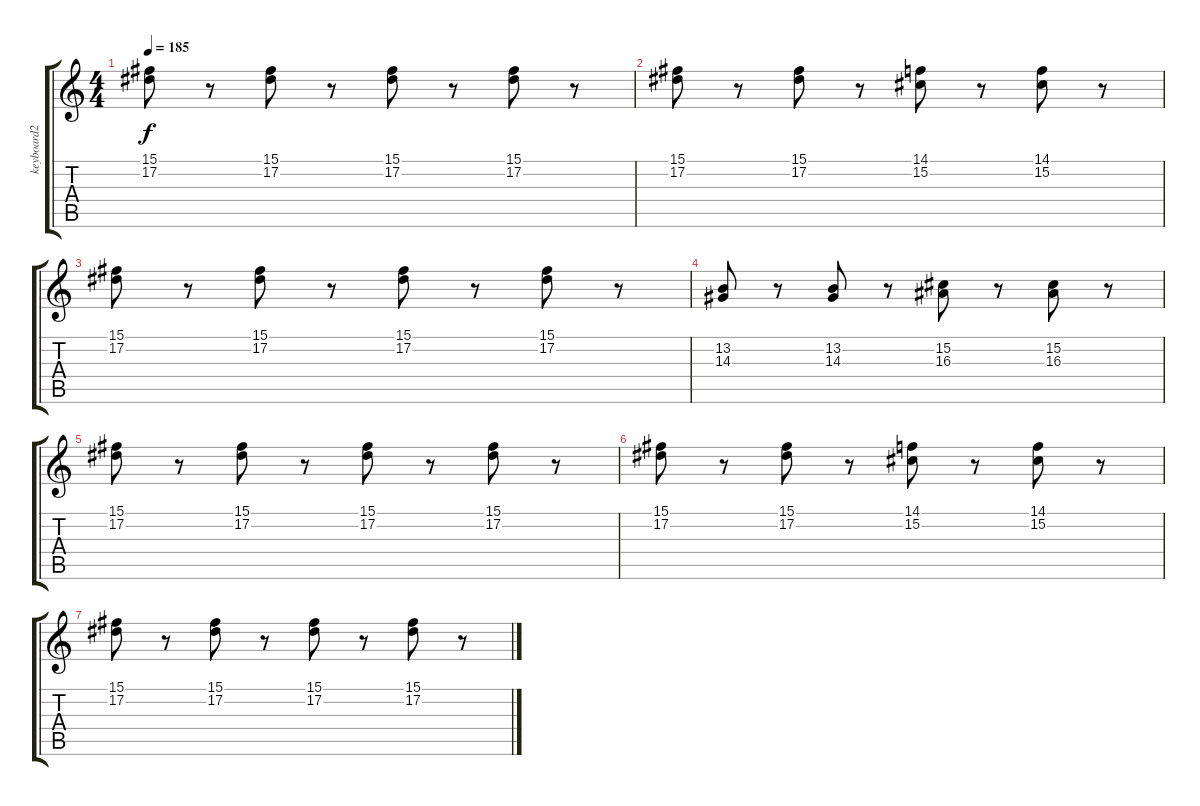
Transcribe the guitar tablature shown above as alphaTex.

\track ("keyboard2" "keyboard2") {instrument stringensemble1}
\staff {score tabs}
\tuning (Eb4 Bb3 Gb3 Db3 Ab2 Eb2) {hide}
\ts (4 4)
\tempo 185
\clef g2
\ks c
(15.1 17.2).8{dy f} r.8 (15.1 17.2).8 r.8 (15.1 17.2).8 r.8 (15.1 17.2).8 r.8 |
(15.1 17.2).8 r.8 (15.1 17.2).8 r.8 (14.1 15.2).8 r.8 (14.1 15.2).8 r.8 |
(15.1 17.2).8 r.8 (15.1 17.2).8 r.8 (15.1 17.2).8 r.8 (15.1 17.2).8 r.8 |
(13.2 14.3).8 r.8 (13.2 14.3).8 r.8 (15.2 16.3).8 r.8 (15.2 16.3).8 r.8 |
(15.1 17.2).8 r.8 (15.1 17.2).8 r.8 (15.1 17.2).8 r.8 (15.1 17.2).8 r.8 |
(15.1 17.2).8 r.8 (15.1 17.2).8 r.8 (14.1 15.2).8 r.8 (14.1 15.2).8 r.8 |
(15.1 17.2).8 r.8 (15.1 17.2).8 r.8 (15.1 17.2).8 r.8 (15.1 17.2).8 r.8
